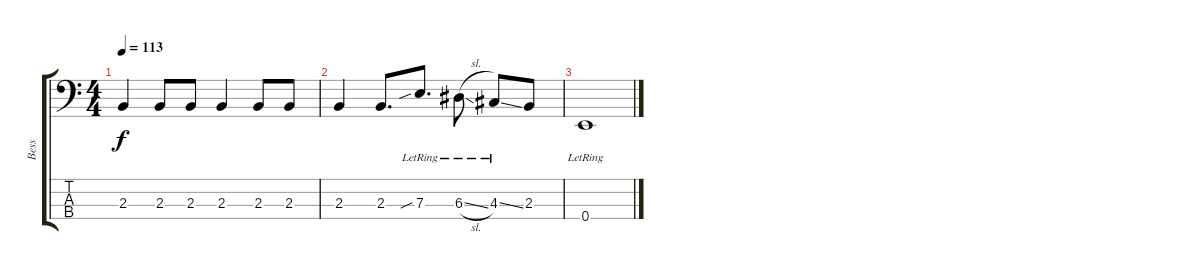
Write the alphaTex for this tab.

\track ("Bess" "Bess") {instrument electricbassfinger}
\staff {score tabs}
\tuning (G2 D2 A1 E1) {hide}
\ts (4 4)
\tempo 113
\clef f4
\ks c
2.3.4{dy f} 2.3.8 2.3.8 2.3.4 2.3.8 2.3.8 |
2.3.4 2.3.8{d} 7.3{sib lr}.8{d} 6.3{sl lr}.8 4.3{ss lr}.8 2.3.8 |
0.4{lr}.1
